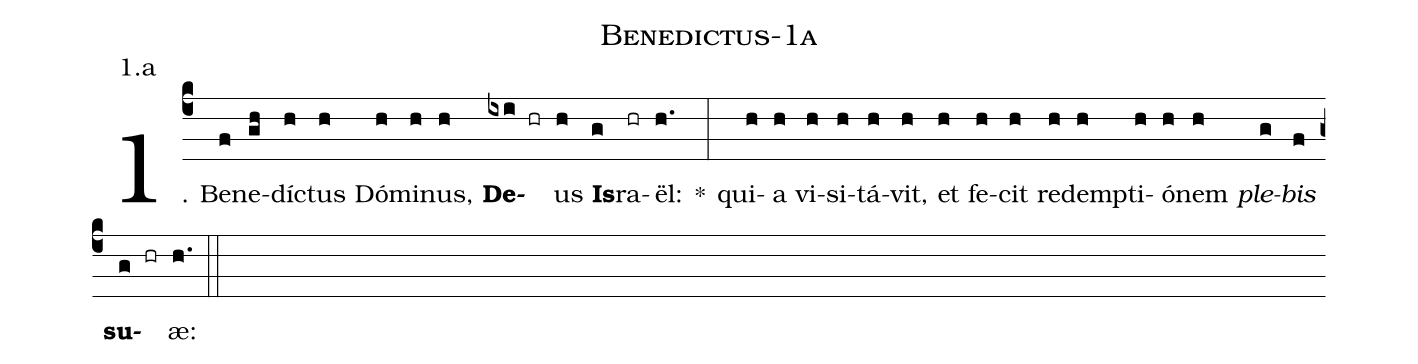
name: Benedictus-1a;
annotation: 1.a;
%%
(c4)1. Be(f)ne(gh)díc(h)tus(h) Dó(h)mi(h)nus,(h) <b>De</b>(ixi hr)us(h) <b>Is</b>(g)ra(hr)ël:(h.) *(:) qui(h)a(h) vi(h)si(h)tá(h)vit,(h) et(h) fe(h)cit(h) red(h)emp(h)ti(h)ó(h)nem(h) <i>ple</i>(g)<i>bis</i>(f) <b>su</b>(g hr)æ:(h.) (::)
